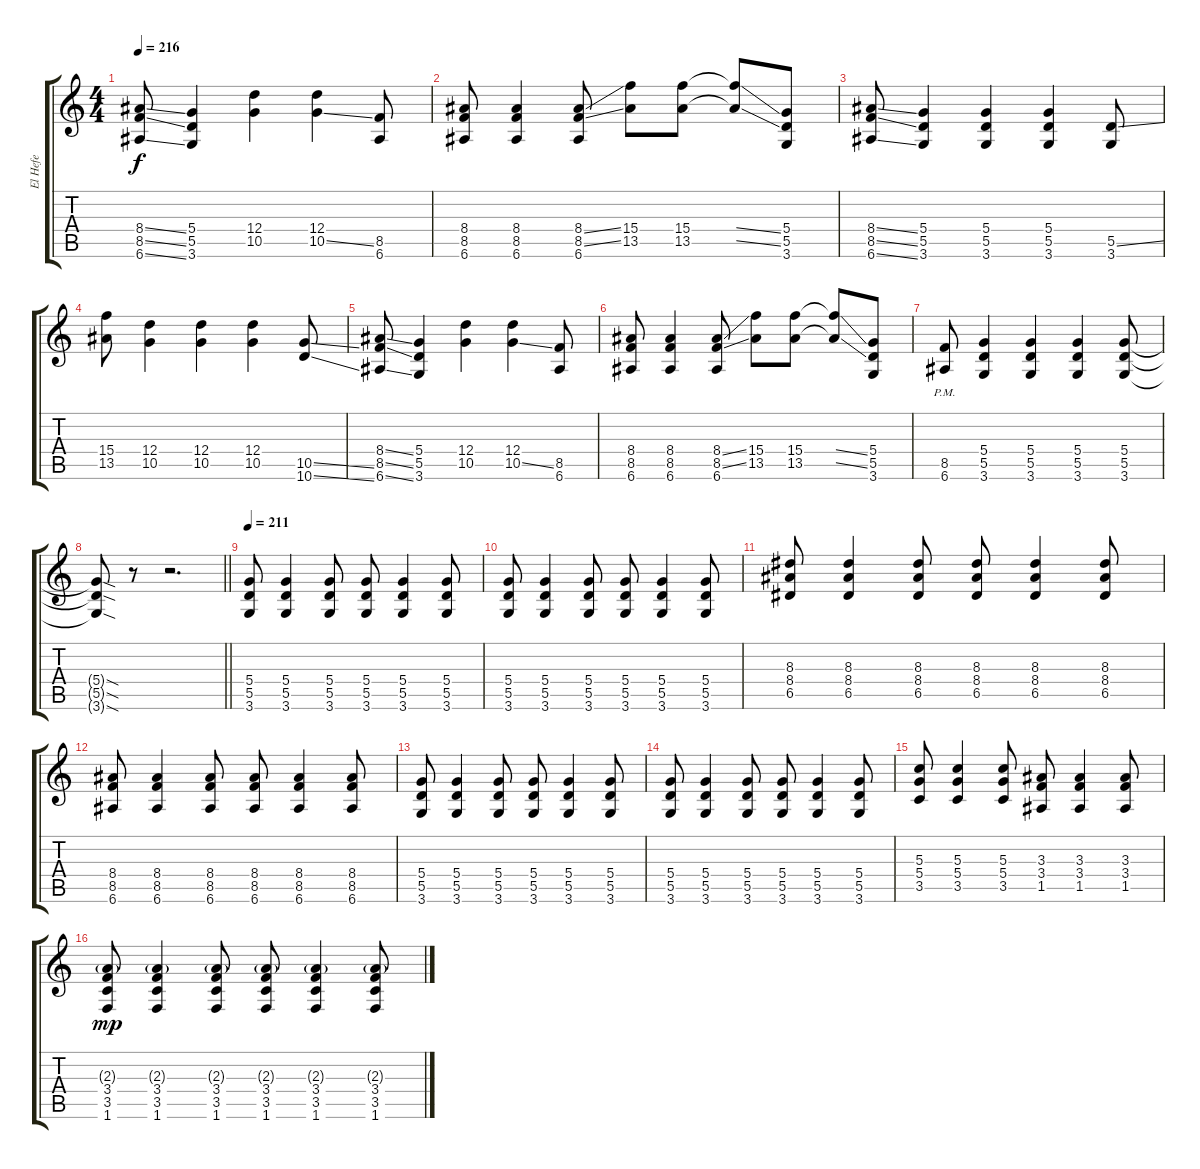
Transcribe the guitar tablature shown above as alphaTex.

\track ("El Hefe" "El Hefe") {instrument distortionguitar}
\staff {score tabs}
\tuning (E4 B3 G3 D3 A2 E2) {hide}
\ts (4 4)
\tempo 216
\clef g2
\ks c
(8.4{ss} 8.5{ss} 6.6{ss}).8{dy f} (5.4 5.5 3.6).4 (12.4 10.5).4 (12.4 10.5{ss}).4 (8.5 6.6).8 |
(8.4 8.5 6.6).8 (8.4 8.5 6.6).4 (8.4{ss} 8.5{ss} 6.6).8 (15.4 13.5).8 (15.4 13.5).8 (15.4{ss t} 13.5{ss t}).8 (5.4 5.5 3.6).8 |
(8.4{ss} 8.5{ss} 6.6{ss}).8 (5.4 5.5 3.6).4 (5.4 5.5 3.6).4 (5.4 5.5 3.6).4 (5.5{ss} 3.6).8 |
(15.4 13.5).8 (12.4 10.5).4 (12.4 10.5).4 (12.4 10.5).4 (10.5{ss} 10.6{ss}).8 |
(8.4{ss} 8.5{ss} 6.6{ss}).8 (5.4 5.5 3.6).4 (12.4 10.5).4 (12.4 10.5{ss}).4 (8.5 6.6).8 |
(8.4 8.5 6.6).8 (8.4 8.5 6.6).4 (8.4{ss} 8.5{ss} 6.6).8 (15.4 13.5).8 (15.4 13.5).8 (15.4{ss t} 13.5{ss t}).8 (5.4 5.5 3.6).8 |
(8.5{pm} 6.6{pm}).8 (5.4 5.5 3.6).4 (5.4 5.5 3.6).4 (5.4 5.5 3.6).4 (5.4 5.5 3.6).8 |
\barLineRight lightlight
(5.4{sod t} 5.5{sod t} 3.6{sod t}).8 r.8 r.2{d} |
\section ("" "")
\tempo 211
(5.4 5.5 3.6).8 (5.4 5.5 3.6).4 (5.4 5.5 3.6).8 (5.4 5.5 3.6).8 (5.4 5.5 3.6).4 (5.4 5.5 3.6).8 |
(5.4 5.5 3.6).8 (5.4 5.5 3.6).4 (5.4 5.5 3.6).8 (5.4 5.5 3.6).8 (5.4 5.5 3.6).4 (5.4 5.5 3.6).8 |
(8.3 8.4 6.5).8 (8.3 8.4 6.5).4 (8.3 8.4 6.5).8 (8.3 8.4 6.5).8 (8.3 8.4 6.5).4 (8.3 8.4 6.5).8 |
(8.4 8.5 6.6).8 (8.4 8.5 6.6).4 (8.4 8.5 6.6).8 (8.4 8.5 6.6).8 (8.4 8.5 6.6).4 (8.4 8.5 6.6).8 |
(5.4 5.5 3.6).8 (5.4 5.5 3.6).4 (5.4 5.5 3.6).8 (5.4 5.5 3.6).8 (5.4 5.5 3.6).4 (5.4 5.5 3.6).8 |
(5.4 5.5 3.6).8 (5.4 5.5 3.6).4 (5.4 5.5 3.6).8 (5.4 5.5 3.6).8 (5.4 5.5 3.6).4 (5.4 5.5 3.6).8 |
(5.3 5.4 3.5).8 (5.3 5.4 3.5).4 (5.3 5.4 3.5).8 (3.3 3.4 1.5).8 (3.3 3.4 1.5).4 (3.3 3.4 1.5).8 |
(2.3{g} 3.4 3.5 1.6).8{dy mp} (2.3{g} 3.4 3.5 1.6).4 (2.3{g} 3.4 3.5 1.6).8 (2.3{g} 3.4 3.5 1.6).8 (2.3{g} 3.4 3.5 1.6).4 (2.3{g} 3.4 3.5 1.6).8
